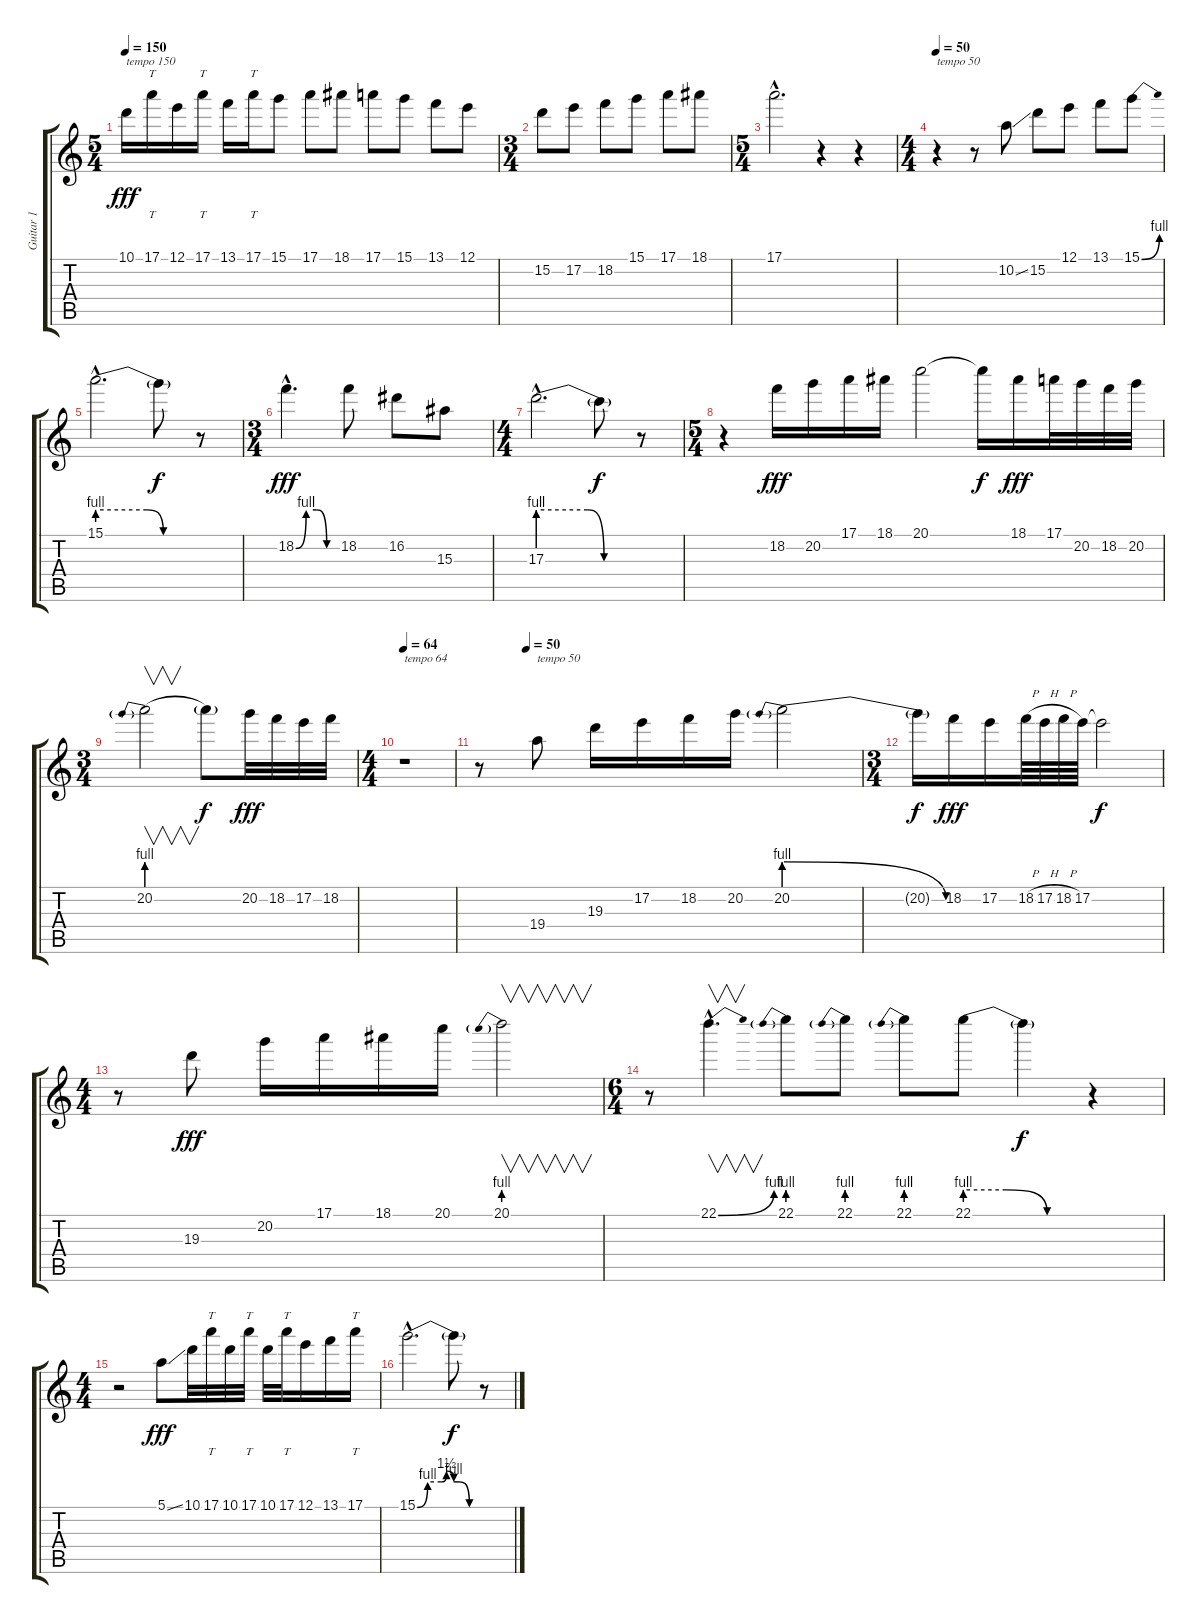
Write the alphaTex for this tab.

\track ("Guitar 1" "Guitar 1") {instrument overdrivenguitar}
\staff {score tabs}
\tuning (E4 B3 G3 D3 A2 E2) {hide}
\ts (5 4)
\tempo 150
\clef g2
\ks c
10.1.16{txt "tempo 150" dy fff instrument overdrivenguitar} 17.1.16{tt} 12.1.16 17.1.16{tt} 13.1.16 17.1.16{tt} 15.1.8 17.1.8 18.1.8 17.1.8 15.1.8 13.1.8 12.1.8 |
\ts (3 4)
15.2.8 17.2.8 18.2.8 15.1.8 17.1.8 18.1.8 |
\ts (5 4)
17.1{hac}.2{d} r.4 r.4 |
\ts (4 4)
\tempo 50
r.4{txt "tempo 50"} r.8 10.2{ss}.8 15.2.8 12.1.8 13.1.8 15.1{be (bend 0 0 60 4)}.8 |
15.1{be (custom 0 4 30 4 40 0 60 0) hac}.2{d} 15.1{t}.8{dy f} r.8 |
\ts (3 4)
18.2{be (custom 0 0 15 4 30 4 45 0 60 0) hac}.4{d dy fff} 18.2.8 16.2.8 15.3.8 |
\ts (4 4)
17.3{be (custom 0 4 30 4 40 0 60 0) hac}.2{d} 17.3{t}.8{dy f} r.8 |
\ts (5 4)
r.4 18.2.16{dy fff} 20.2.16 17.1.16 18.1.16 20.1.2 20.1{t}.16{dy f} 18.1.16{dy fff} 17.1.32 20.2.32 18.2.32 20.2.32 |
\ts (3 4)
20.2{be (prebend 0 4 60 4)}.2{v} 20.2{t}.8{dy f} 20.2.32{dy fff} 18.2.32 17.2.32 18.2.32 |
\ts (4 4)
\tempo 64
r.1{txt "tempo 64"} |
\tempo (50 0.125)
r.8 19.4.8{txt "tempo 50"} 19.3.16 17.2.16 18.2.16 20.2.16 20.2{be (prebendrelease 0 4 60 0)}.2 |
\ts (3 4)
20.2{t}.16{dy f} 18.2.16{dy fff} 17.2.16 18.2{h}.64 17.2{h}.64 18.2{h}.64 17.2.64 17.2{t}.2{dy f} |
\ts (4 4)
r.8 19.3.8{dy fff} 20.2.16 17.1.16 18.1.16 20.1.16 20.1{be (prebend 0 4 60 4)}.2{v} |
\ts (6 4)
r.8 22.1{be (bend 0 0 60 4) hac}.4{v d} 22.1{be (prebend 0 4 60 4)}.8 22.1{be (prebend 0 4 60 4)}.8 22.1{be (prebend 0 4 60 4)}.8 22.1{be (custom 0 4 20 4 40 0 60 0)}.8 22.1{t}.4{dy f} r.4 |
\ts (4 4)
r.2 5.1{ss}.8{dy fff} 10.1.32 17.1.32{tt} 10.1.32 17.1.32{tt} 10.1.32 17.1.32{tt} 12.1.16 13.1.16 17.1.16{tt} |
15.1{be (custom 0 0 10 4 23 4 28 6 35 4 40 4 50 0 60 0) hac}.2{d} 15.1{t}.8{dy f} r.8
